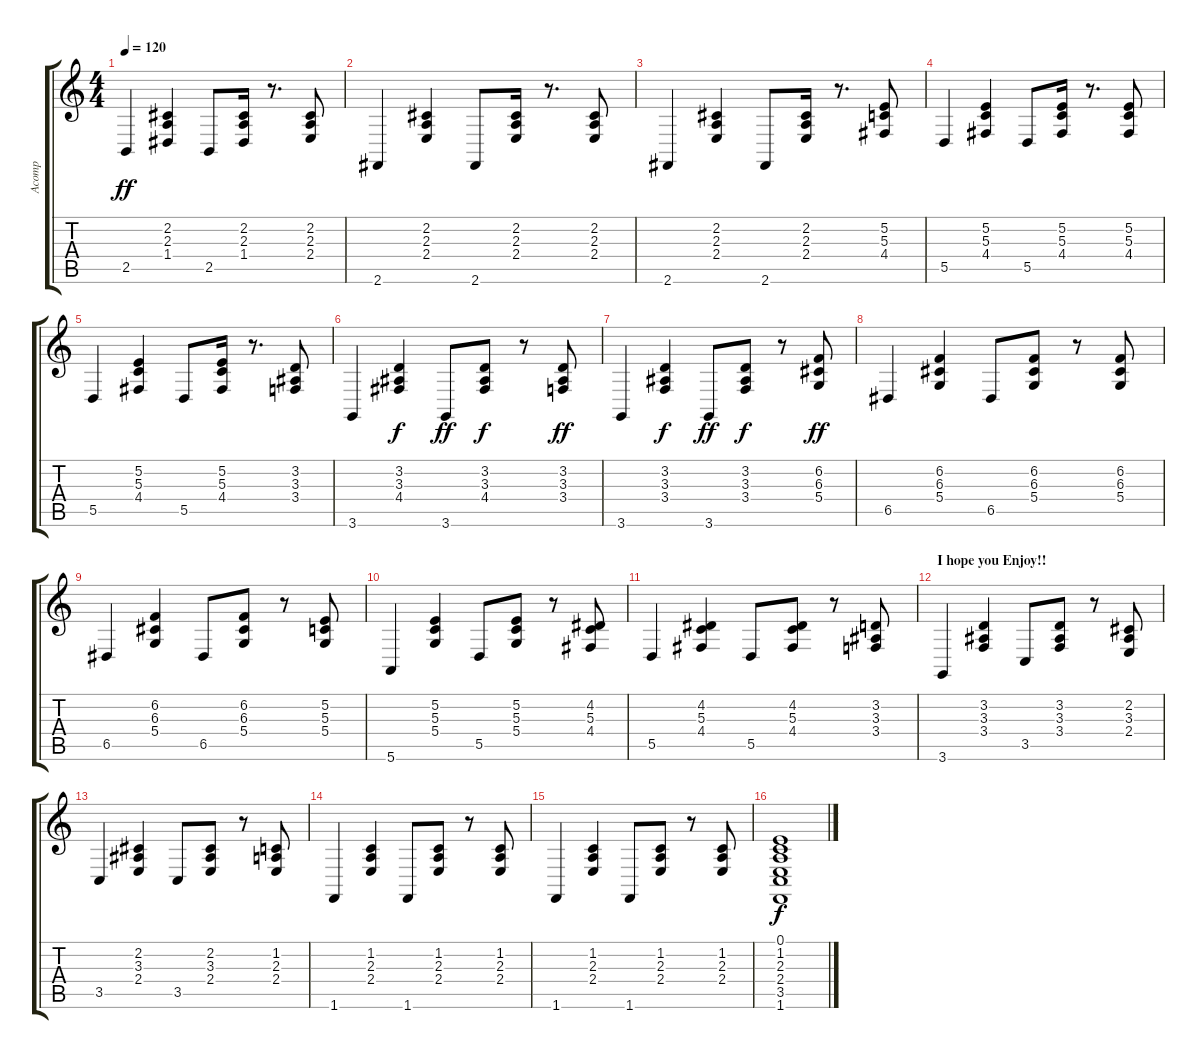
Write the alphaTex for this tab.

\track ("Acomp" "Acomp") {instrument acousticgrandpiano}
\staff {score tabs}
\tuning (E4 B3 G3 D3 A2 E2) {hide}
\ts (4 4)
\tempo 120
\clef g2
\ks c
2.5.4{dy ff} (2.2 2.3 1.4).4 2.5.8 (2.2 2.3 1.4).16 r.8{d} (2.2 2.3 2.4).8 |
2.6.4 (2.2 2.3 2.4).4 2.6.8 (2.2 2.3 2.4).16 r.8{d} (2.2 2.3 2.4).8 |
2.6.4 (2.2 2.3 2.4).4 2.6.8 (2.2 2.3 2.4).16 r.8{d} (5.2 5.3 4.4).8 |
5.5.4 (5.2 5.3 4.4).4 5.5.8 (5.2 5.3 4.4).16 r.8{d} (5.2 5.3 4.4).8 |
5.5.4 (5.2 5.3 4.4).4 5.5.8 (5.2 5.3 4.4).16 r.8{d} (3.2 3.3 3.4).8 |
3.6.4 (3.2 3.3 4.4).4{dy f} 3.6.8{dy ff} (3.2 3.3 4.4).8{dy f} r.8 (3.2 3.3 3.4).8{dy ff} |
3.6.4 (3.2 3.3 3.4).4{dy f} 3.6.8{dy ff} (3.2 3.3 3.4).8{dy f} r.8 (6.2 6.3 5.4).8{dy ff} |
6.5.4 (6.2 6.3 5.4).4 6.5.8 (6.2 6.3 5.4).8 r.8 (6.2 6.3 5.4).8 |
6.5.4 (6.2 6.3 5.4).4 6.5.8 (6.2 6.3 5.4).8 r.8 (5.2 5.3 5.4).8 |
5.6.4 (5.2 5.3 5.4).4 5.5.8 (5.2 5.3 5.4).8 r.8 (4.2 5.3 4.4).8 |
5.5.4 (4.2 5.3 4.4).4 5.5.8 (4.2 5.3 4.4).8 r.8 (3.2 3.3 3.4).8 |
\section ("" "I hope you Enjoy!!")
3.6.4 (3.2 3.3 3.4).4 3.5.8 (3.2 3.3 3.4).8 r.8 (2.2 3.3 2.4).8 |
3.5.4 (2.2 3.3 2.4).4 3.5.8 (2.2 3.3 2.4).8 r.8 (1.2 2.3 2.4).8 |
1.6.4 (1.2 2.3 2.4).4 1.6.8 (1.2 2.3 2.4).8 r.8 (1.2 2.3 2.4).8 |
1.6.4 (1.2 2.3 2.4).4 1.6.8 (1.2 2.3 2.4).8 r.8 (1.2 2.3 2.4).8 |
(0.1 1.2 2.3 2.4 3.5 1.6).1{dy f}
